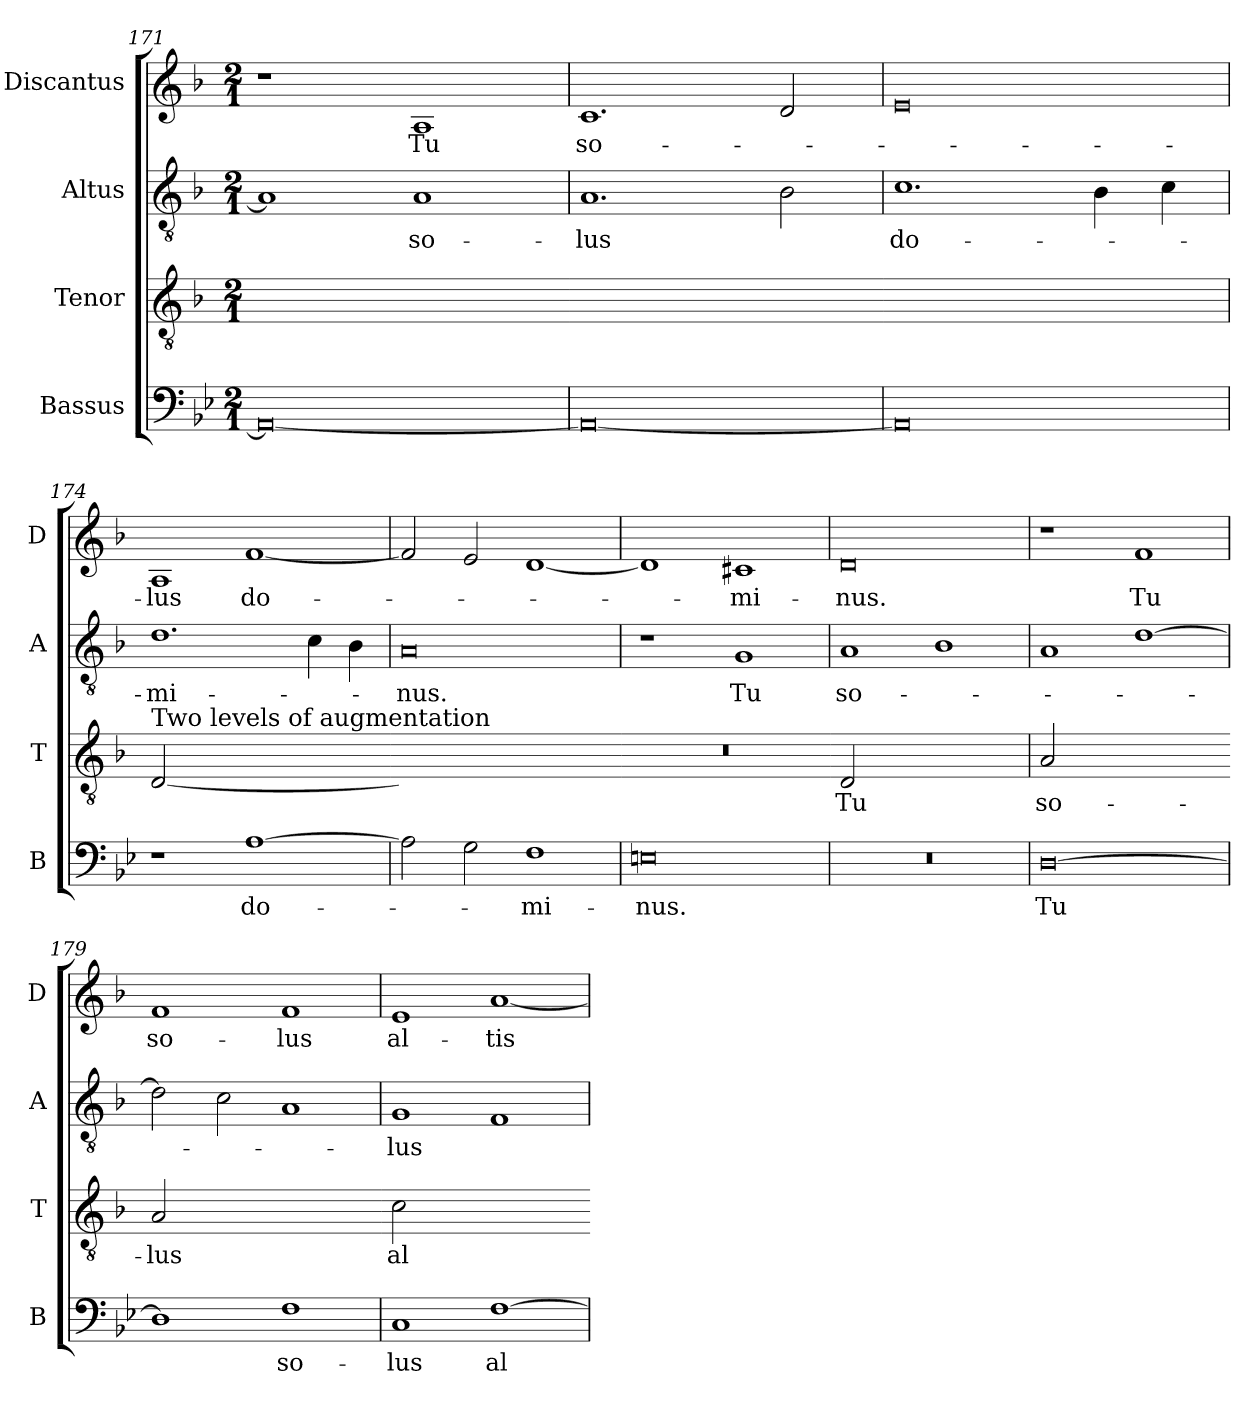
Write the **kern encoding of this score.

**kern	**text	**kern	**text	**kern	**text	**kern	**text
*part4	*part4	*part3	*part3	*part2	*part2	*part1	*part1
*staff4	*staff4	*staff3	*staff3	*staff2	*staff2	*staff1	*staff1
*I"Bassus	*	*I"Tenor	*	*I"Altus	*	*I"Discantus	*
*I'B	*	*I'T	*	*I'A	*	*I'D	*
*clefF4	*	*clefGv2	*	*clefGv2	*	*clefG2	*
*k[b-e-]	*	*k[b-]	*	*k[b-]	*	*k[b-]	*
*M2/1	*	*M2/1	*	*M2/1	*	*M2/1	*
=171	=171	=171	=171	=171	=171	=171	=171
!	!	!LO:N:vis=4	!	!	!	!	!
0AA_	.	0Eyy_y	.	1A]	.	1r	.
.	.	.	.	1A	so-	1A	Tu
=172	=172	=172-	=172	=172	=172	=172	=172
!	!	!LO:N:vis=4	!	!	!	!	!
0AA_	.	0Eyy_	.	1.A	-lus	1.c	so-
.	.	.	.	2B-	.	2d	.
=173	=173	=173-	=173	=173	=173	=173	=173
!	!	!LO:N:vis=4	!	!	!	!	!
0AA]	.	0Eyy]	.	1.c	do-	0e	.
.	.	.	.	4B-	.	.	.
.	.	.	.	4c	.	.	.
=174	=174	=174	=174	=174	=174	=174	=174
!	!	!LO:TX:a:t=Two levels of augmentation	!	!	!	!	!
!	!	!LO:N:vis=2	!	!	!	!	!
1r	.	[0D	.	1.d	-mi-	1A	-lus
[1A	do-	.	.	.	.	[1f	do-
.	.	.	.	4c	.	.	.
.	.	.	.	4B-	.	.	.
=175	=175	=175-	=175	=175	=175	=175	=175
!	!	!LO:N:vis=2	!	!	!	!	!
2A]	.	0Dyy]	.	0A	-nus.	2f]	.
2G	.	.	.	.	.	2e	.
1F	-mi-	.	.	.	.	[1d	.
=176	=176	=176-	=176	=176	=176	=176	=176
!	!	!LO:N:vis=2	!	!	!	!	!
0En	-nus.	0r	.	1r	.	1d]	.
.	.	.	.	1G	Tu	1c#X	-mi-
=177	=177	=177-	=177	=177	=177	=177	=177
!	!	!LO:N:vis=2	!	!	!	!	!
0r	.	0D	Tu	1A	so-	0d	-nus.
.	.	.	.	1B-	.	.	.
=178	=178	=178	=178	=178	=178	=178	=178
!	!	!LO:N:vis=2	!	!	!	!	!
[0D	Tu	0A	so-	1A	.	1r	.
.	.	.	.	[1d	.	1f	Tu
=179	=179	=179-	=179	=179	=179	=179	=179
!	!	!LO:N:vis=2	!	!	!	!	!
1D]	.	0A	-lus	2d]	.	1f	so-
.	.	.	.	2c	.	.	.
1F	so-	.	.	1A	.	1f	-lus
=180	=180	=180-	=180	=180	=180	=180	=180
!	!	!LO:N:vis=2	!	!	!	!	!
1C	-lus	0c	al-	1G	-lus	1e	al-
[1F	al-	.	.	1F	.	[1a	-tis-
=	=	=-	=	=	=	=	=
*-	*-	*-	*-	*-	*-	*-	*-
